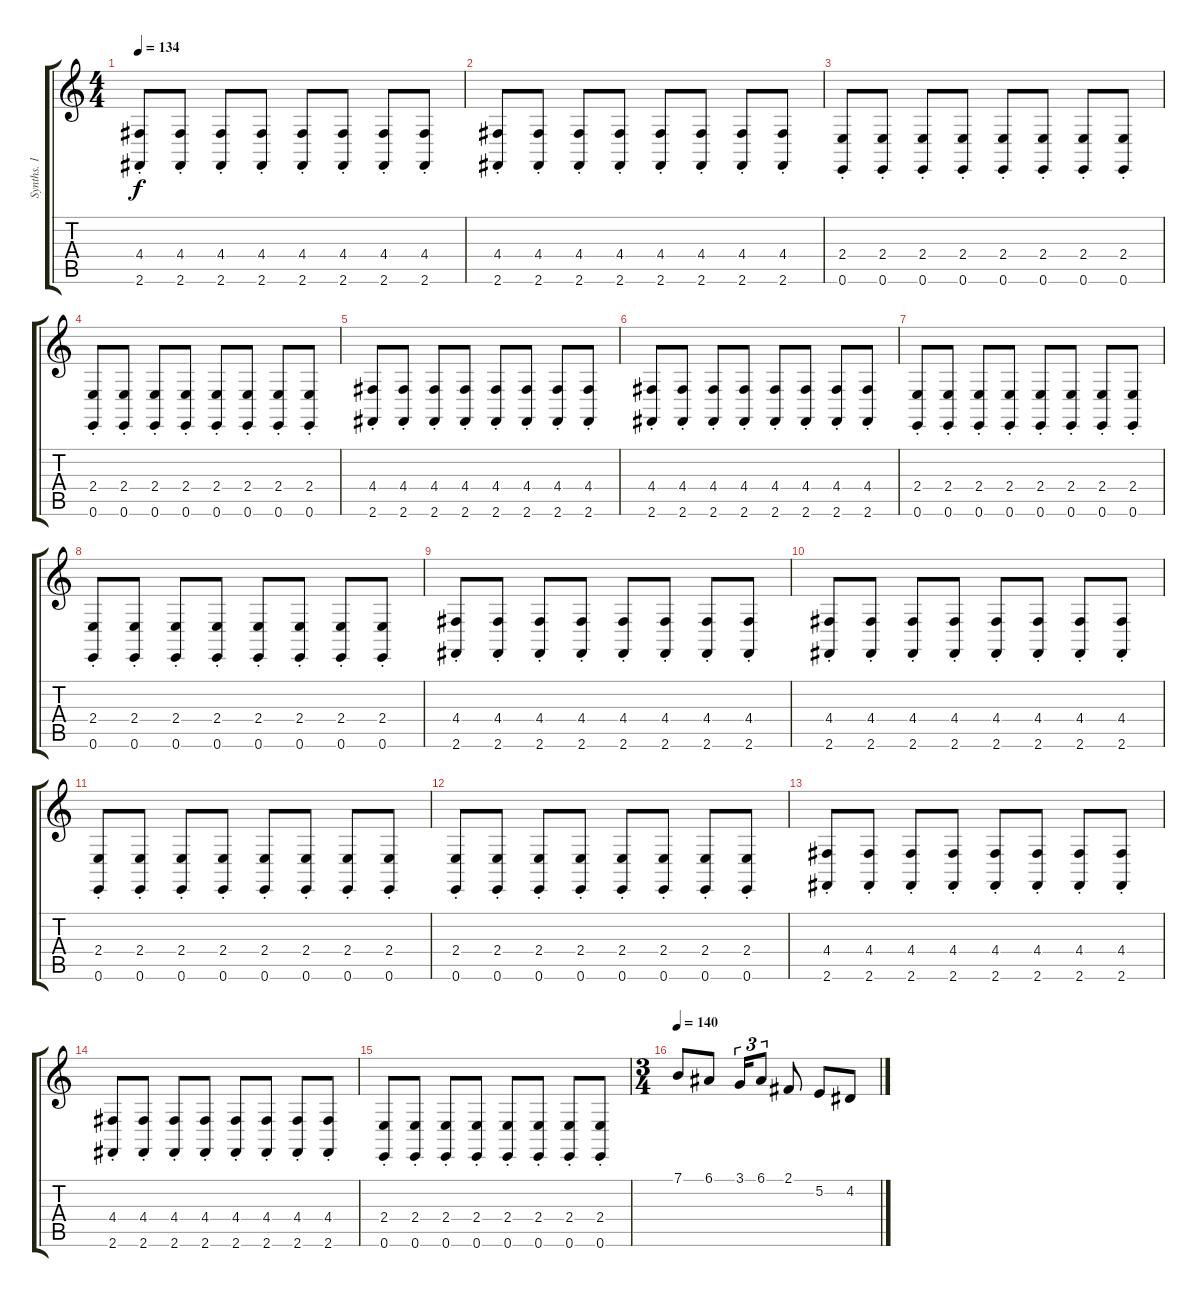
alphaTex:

\track ("Synths. 1" "Synths. 1") {instrument lead2sawtooth}
\staff {score tabs}
\tuning (E4 B3 G3 D3 A2 E2) {hide}
\ts (4 4)
\tempo 134
\clef g2
\ks c
(4.4{st} 2.6{st}).8{dy f} (4.4{st} 2.6{st}).8 (4.4{st} 2.6{st}).8 (4.4{st} 2.6{st}).8 (4.4{st} 2.6{st}).8 (4.4{st} 2.6{st}).8 (4.4{st} 2.6{st}).8 (4.4{st} 2.6{st}).8 |
(4.4{st} 2.6{st}).8 (4.4{st} 2.6{st}).8 (4.4{st} 2.6{st}).8 (4.4{st} 2.6{st}).8 (4.4{st} 2.6{st}).8 (4.4{st} 2.6{st}).8 (4.4{st} 2.6{st}).8 (4.4{st} 2.6{st}).8 |
(2.4{st} 0.6{st}).8 (2.4{st} 0.6{st}).8 (2.4{st} 0.6{st}).8 (2.4{st} 0.6{st}).8 (2.4{st} 0.6{st}).8 (2.4{st} 0.6{st}).8 (2.4{st} 0.6{st}).8 (2.4{st} 0.6{st}).8 |
(2.4{st} 0.6{st}).8 (2.4{st} 0.6{st}).8 (2.4{st} 0.6{st}).8 (2.4{st} 0.6{st}).8 (2.4{st} 0.6{st}).8 (2.4{st} 0.6{st}).8 (2.4{st} 0.6{st}).8 (2.4{st} 0.6{st}).8 |
(4.4{st} 2.6{st}).8 (4.4{st} 2.6{st}).8 (4.4{st} 2.6{st}).8 (4.4{st} 2.6{st}).8 (4.4{st} 2.6{st}).8 (4.4{st} 2.6{st}).8 (4.4{st} 2.6{st}).8 (4.4{st} 2.6{st}).8 |
(4.4{st} 2.6{st}).8 (4.4{st} 2.6{st}).8 (4.4{st} 2.6{st}).8 (4.4{st} 2.6{st}).8 (4.4{st} 2.6{st}).8 (4.4{st} 2.6{st}).8 (4.4{st} 2.6{st}).8 (4.4{st} 2.6{st}).8 |
(2.4{st} 0.6{st}).8 (2.4{st} 0.6{st}).8 (2.4{st} 0.6{st}).8 (2.4{st} 0.6{st}).8 (2.4{st} 0.6{st}).8 (2.4{st} 0.6{st}).8 (2.4{st} 0.6{st}).8 (2.4{st} 0.6{st}).8 |
(2.4{st} 0.6{st}).8 (2.4{st} 0.6{st}).8 (2.4{st} 0.6{st}).8 (2.4{st} 0.6{st}).8 (2.4{st} 0.6{st}).8 (2.4{st} 0.6{st}).8 (2.4{st} 0.6{st}).8 (2.4{st} 0.6{st}).8 |
(4.4{st} 2.6{st}).8 (4.4{st} 2.6{st}).8 (4.4{st} 2.6{st}).8 (4.4{st} 2.6{st}).8 (4.4{st} 2.6{st}).8 (4.4{st} 2.6{st}).8 (4.4{st} 2.6{st}).8 (4.4{st} 2.6{st}).8 |
(4.4{st} 2.6{st}).8 (4.4{st} 2.6{st}).8 (4.4{st} 2.6{st}).8 (4.4{st} 2.6{st}).8 (4.4{st} 2.6{st}).8 (4.4{st} 2.6{st}).8 (4.4{st} 2.6{st}).8 (4.4{st} 2.6{st}).8 |
(2.4{st} 0.6{st}).8 (2.4{st} 0.6{st}).8 (2.4{st} 0.6{st}).8 (2.4{st} 0.6{st}).8 (2.4{st} 0.6{st}).8 (2.4{st} 0.6{st}).8 (2.4{st} 0.6{st}).8 (2.4{st} 0.6{st}).8 |
(2.4{st} 0.6{st}).8 (2.4{st} 0.6{st}).8 (2.4{st} 0.6{st}).8 (2.4{st} 0.6{st}).8 (2.4{st} 0.6{st}).8 (2.4{st} 0.6{st}).8 (2.4{st} 0.6{st}).8 (2.4{st} 0.6{st}).8 |
(4.4{st} 2.6{st}).8 (4.4{st} 2.6{st}).8 (4.4{st} 2.6{st}).8 (4.4{st} 2.6{st}).8 (4.4{st} 2.6{st}).8 (4.4{st} 2.6{st}).8 (4.4{st} 2.6{st}).8 (4.4{st} 2.6{st}).8 |
(4.4{st} 2.6{st}).8 (4.4{st} 2.6{st}).8 (4.4{st} 2.6{st}).8 (4.4{st} 2.6{st}).8 (4.4{st} 2.6{st}).8 (4.4{st} 2.6{st}).8 (4.4{st} 2.6{st}).8 (4.4{st} 2.6{st}).8 |
(2.4{st} 0.6{st}).8 (2.4{st} 0.6{st}).8 (2.4{st} 0.6{st}).8 (2.4{st} 0.6{st}).8 (2.4{st} 0.6{st}).8 (2.4{st} 0.6{st}).8 (2.4{st} 0.6{st}).8 (2.4{st} 0.6{st}).8 |
\ts (3 4)
\tempo 140
7.1.8 6.1.8 3.1.16{tu (3 2)} 6.1.8{tu (3 2)} 2.1.8 5.2.8 4.2.8
